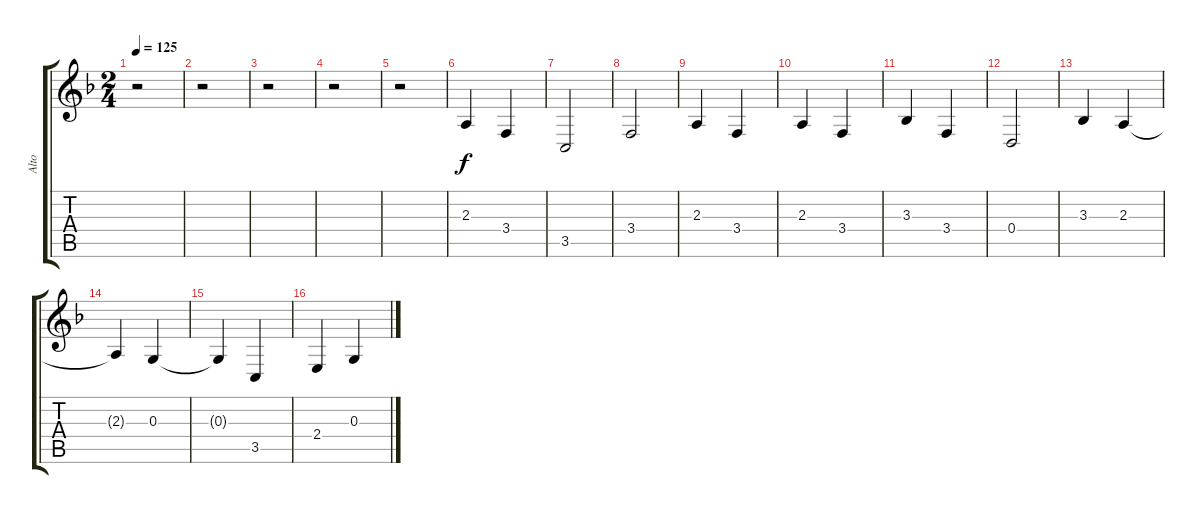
\track ("Alto" "Alto") {instrument clarinet}
\staff {score tabs}
\tuning (E4 B3 G3 D3 A2 E2) {hide}
\ts (2 4)
\tempo 125
\clef g2
\ks f
r.2{dy f} |
r.2 |
r.2 |
r.2 |
r.2 |
2.3.4 3.4.4 |
3.5.2 |
3.4.2 |
2.3.4 3.4.4 |
2.3.4 3.4.4 |
3.3.4 3.4.4 |
0.4.2 |
3.3.4 2.3.4 |
2.3{t}.4 0.3.4 |
0.3{t}.4 3.5.4 |
2.4.4 0.3.4
